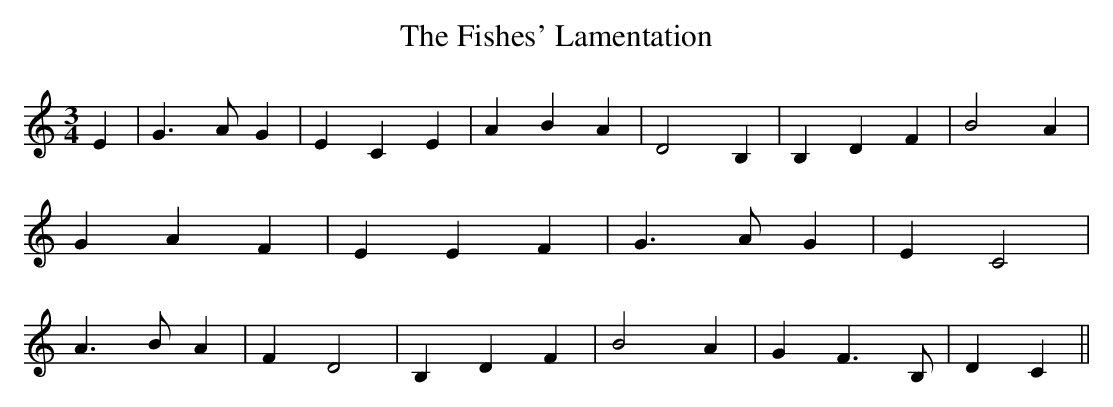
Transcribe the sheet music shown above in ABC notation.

X:1
T:The Fishes' Lamentation
M:3/4
L:1/4
K:C
 E| G3/2 A/2 G| E C E| A B A| D2 B,| B, D F| B2 A| G A F| E E F| G3/2- A/2 G|\
 E C2| A3/2- B/2 A| F D2| B, D F| B2 A| G F3/2- B,/2| D C||
